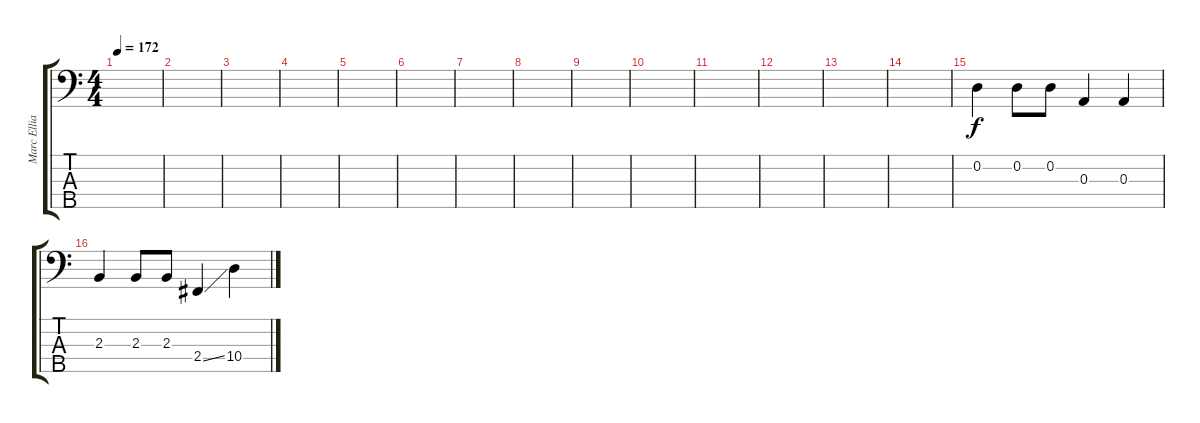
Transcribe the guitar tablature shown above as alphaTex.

\track ("Marc Elliard" "Marc Ellia") {instrument electricbassfinger}
\staff {score tabs}
\tuning (G2 D2 A1 E1 B0) {hide}
\ts (4 4)
\tempo 172
\clef f4
\ks c
|
|
|
|
|
|
|
|
|
|
|
|
|
|
0.2.4 0.2.8 0.2.8 0.3.4 0.3.4 |
2.3.4 2.3.8 2.3.8 2.4{ss}.4 10.4.4
